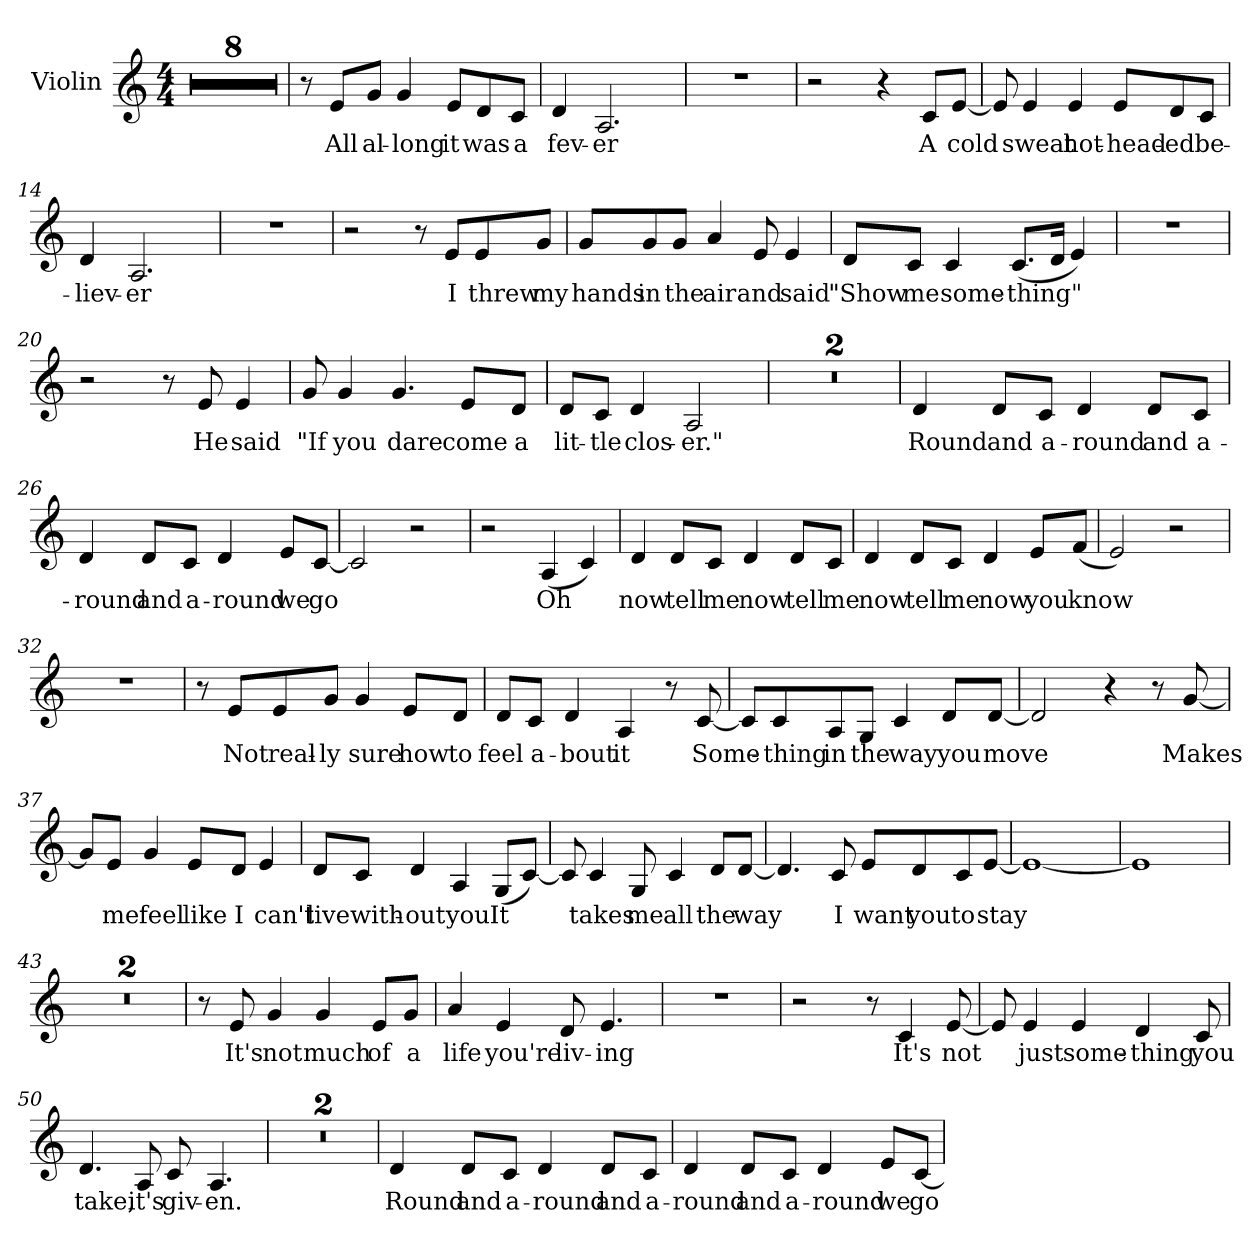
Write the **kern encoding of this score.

**kern	**text
*part1	*part1
*staff1	*staff1
*I"Violin	*
*I'Vln	*
*clefG2	*
*k[]	*
*C:	*
*M4/4	*
=1	=1
1r	.
=2	=2
1r	.
=3	=3
1r	.
=4	=4
1r	.
!!LO:LB:g=z
=5	=5
1r	.
=6	=6
1r	.
=7	=7
1r	.
=8	=8
1r	.
!!LO:LB:g=z
=9	=9
8r	.
8e/L	All
8g/J	al-
4g/	-long
8e/L	it
8d/	was
8c/J	a
=10	=10
4d/	fev-
2.A/	-er
=11	=11
1r	.
=12	=12
2r	.
4r	.
8c/L	A
[8e/J	cold
!!LO:LB:g=z
=13	=13
8e/]	.
4e/	sweat
4e/	hot-
8e/L	-head-
8d/	-ed
8c/J	be-
=14	=14
4d/	-liev-
2.A/	-er
=15	=15
1r	.
=16	=16
2r	.
8r	.
8e/L	I
8e/	threw
8g/J	my
!!LO:LB:g=z
=17	=17
8g/L	hands
8g/	in
8g/J	the
4a/	air
8e/	and
4e/	said
=18	=18
8d/L	"Show
8c/J	me
4c/	some-
(8.c/L	-thing"
16d/Jk	.
4e/)	.
=19	=19
1r	.
=20	=20
2r	.
8r	.
8e/	He
4e/	said
!!LO:LB:g=z
=21	=21
8g/	"If
4g/	you
4.g/	dare
8e/L	come
8d/J	a
=22	=22
8d/L	lit-
8c/J	-tle
4d/	clos-
2A/	-er."
=23	=23
1r	.
=24	=24
1r	.
!!LO:LB:g=z
=25	=25
4d/	Round
8d/L	and
8c/J	a-
4d/	-round
8d/L	and
8c/J	a-
=26	=26
4d/	-round
8d/L	and
8c/J	a-
4d/	-round
8e/L	we
[8c/J	go
=27	=27
2c/]	.
2r	.
=28	=28
2r	.
(4A/	Oh
4c/)	.
!!LO:LB:g=z
=29	=29
4d/	now
8d/L	tell
8c/J	me
4d/	now
8d/L	tell
8c/J	me
=30	=30
4d/	now
8d/L	tell
8c/J	me
4d/	now
8e/L	you
(8f/J	know
=31	=31
2e/)	.
2r	.
=32	=32
1r	.
!!LO:PB:g=z
=33	=33
8r	.
8e/L	Not
8e/	real-
8g/J	-ly
4g/	sure
8e/L	how
8d/J	to
=34	=34
8d/L	feel
8c/J	a-
4d/	-bout
4A/	it
8r	.
[8c/	Some-
=35	=35
8c/L]	.
8c/	-thing
8A/	in
8G/J	the
4c/	way
8d/L	you
[8d/J	move
=36	=36
2d/]	.
4r	.
8r	.
[8g/	Makes
!!LO:LB:g=z
=37	=37
8g/L]	.
8e/J	me
4g/	feel
8e/L	like
8d/J	I
4e/	can't
=38	=38
8d/L	live
8c/J	with-
4d/	-out
4A/	you
(8G/L	It
[8c/J)	.
=39	=39
8c/]	.
4c/	takes
8G/	me
4c/	all
8d/L	the
[8d/J	way
=40	=40
4.d/]	.
8c/	I
8e/L	want
8d/	you
8c/	to
[8e/J	stay
!!LO:LB:g=z
=41	=41
1e_	.
=42	=42
1e]	.
=43	=43
1r	.
=44	=44
1r	.
!!LO:LB:g=z
=45	=45
8r	.
8e/	It's
4g/	not
4g/	much
8e/L	of
8g/J	a
=46	=46
4a/	life
4e/	you're
8d/	liv-
4.e/	-ing
=47	=47
1r	.
=48	=48
2r	.
8r	.
4c/	It's
[8e/	not
!!LO:LB:g=z
=49	=49
8e/]	.
4e/	just
4e/	some-
4d/	-thing
8c/	you
=50	=50
4.d/	take,
8A/	it's
8c/	giv-
4.A/	-en.
=51	=51
1r	.
=52	=52
1r	.
!!LO:LB:g=z
=53	=53
4d/	Round
8d/L	and
8c/J	a-
4d/	-round
8d/L	and
8c/J	a-
=54	=54
4d/	-round
8d/L	and
8c/J	a-
4d/	-round
8e/L	we
[8c/J	go
=	=
*-	*-
